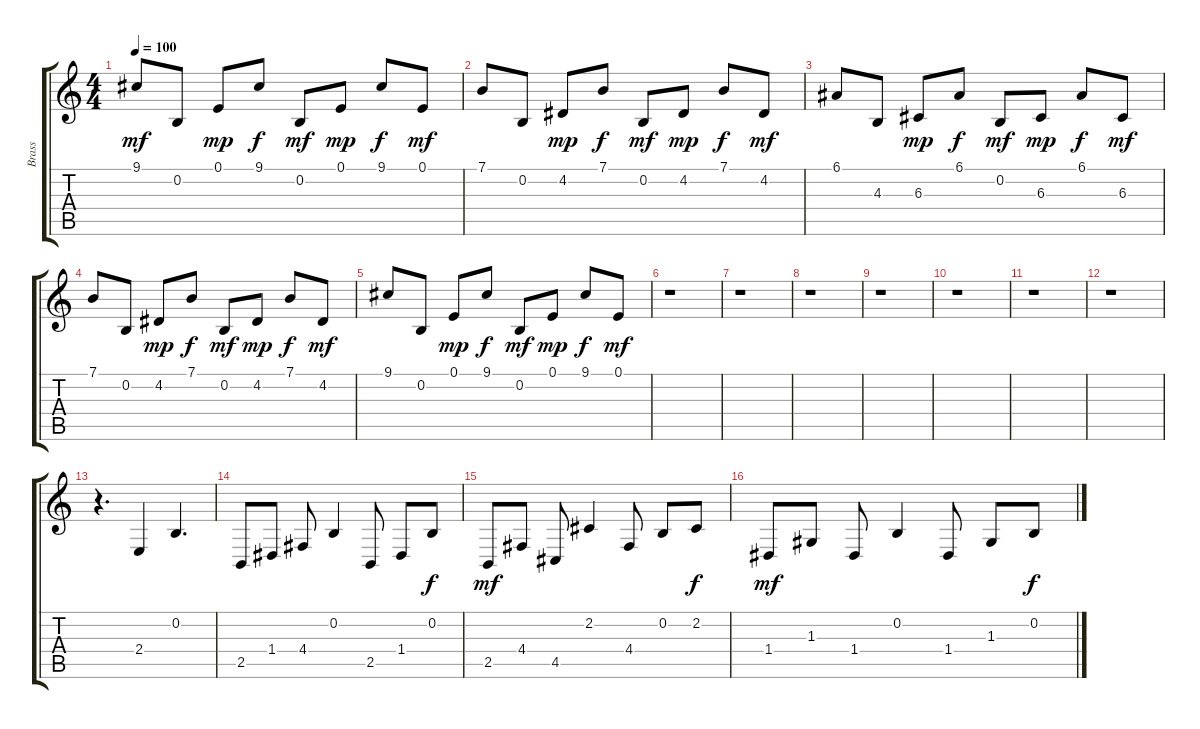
\track ("Brass" "Brass") {instrument brasssection}
\staff {score tabs}
\tuning (E4 B3 G3 D3 A2 E2) {hide}
\ts (4 4)
\tempo 100
\clef g2
\ks c
9.1.8{dy mf} 0.2.8 0.1.8{dy mp} 9.1.8{dy f} 0.2.8{dy mf} 0.1.8{dy mp} 9.1.8{dy f} 0.1.8{dy mf} |
7.1.8 0.2.8{balance 11} 4.2.8{dy mp} 7.1.8{dy f} 0.2.8{dy mf} 4.2.8{dy mp} 7.1.8{dy f} 4.2.8{dy mf} |
6.1.8 4.3.8 6.3.8{dy mp} 6.1.8{dy f} 0.2.8{dy mf} 6.3.8{dy mp} 6.1.8{dy f} 6.3.8{dy mf} |
7.1.8 0.2.8 4.2.8{dy mp} 7.1.8{dy f} 0.2.8{dy mf} 4.2.8{dy mp} 7.1.8{dy f} 4.2.8{dy mf} |
9.1.8 0.2.8 0.1.8{dy mp} 9.1.8{dy f} 0.2.8{dy mf} 0.1.8{dy mp} 9.1.8{dy f} 0.1.8{dy mf} |
r.1 |
r.1 |
r.1 |
r.1 |
r.1 |
r.1 |
r.1 |
r.4{d} 2.4.4 0.2.4{d balance 2} |
2.5.8 1.4.8 4.4.8 0.2.4 2.5.8 1.4.8 0.2.8{dy f} |
2.5.8{dy mf} 4.4.8 4.5.8 2.2.4 4.4.8 0.2.8 2.2.8{dy f} |
1.4.8{dy mf} 1.3.8 1.4.8 0.2.4 1.4.8 1.3.8 0.2.8{dy f}
